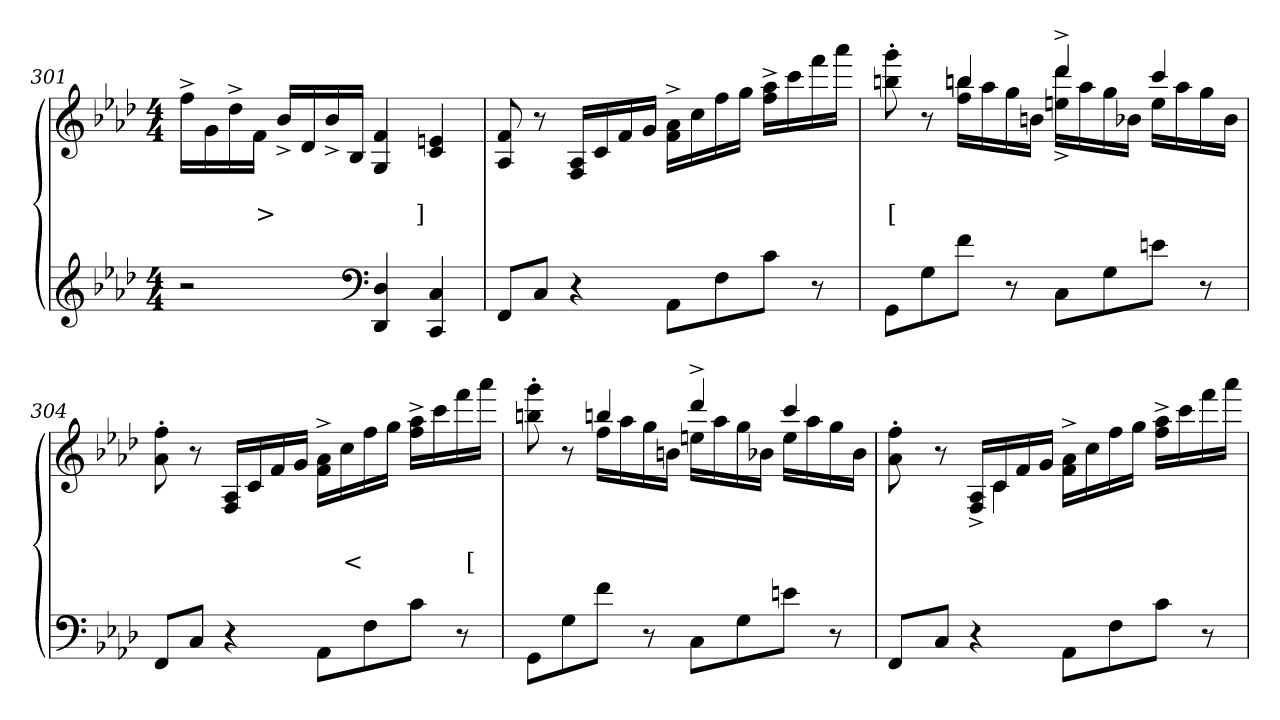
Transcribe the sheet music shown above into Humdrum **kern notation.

**kern	**kern	**text	**text
*part2	*part1	*part1	*part1
*staff2	*staff1	*staff1	*staff1
*clefG2	*clefG2	*	*
*k[b-e-a-d-]	*k[b-e-a-d-]	*	*
*M4/4	*M4/4	*	*
=301	=301	=301	=301
2r	16ff^>LL	.	.
.	16g	.	.
.	16dd-^>	.	.
.	16fJJ	.	>
.	16b-^>LL	.	.
.	16d-	.	.
.	16b-^>	.	.
.	16B-JJ	.	.
*clefF4	*	*	*
4D- 4DD-	4f 4G	.	.
4C 4CC	4en 4c	.	]
=302	=302	=302	=302
8FFL	8f 8A-	.	.
8CJ	8r	.	.
4r	16A- 16FLL	.	.
.	16c	.	.
.	16f	.	.
.	16gJJ	.	.
8AA-L	16a-^> 16f^>LL	.	.
.	16cc	.	.
8F	16ff	.	.
.	16ggJJ	.	.
8cJ	16aa-^> 16ff^>LL	.	.
.	16ccc	.	.
8r	16fff	.	.
.	16aaa-JJ	.	.
=303	=303	=303	=303
*	*^	*	*
8GGL	4ryy	8ggg'> 8bbn'>	.	[
8G	.	8r	.	.
8fJ	4bbn	16bbn 16ffLL	.	.
.	.	16aa-	.	.
8r	.	16gg	.	.
.	.	16bnJJ	.	.
8CL	4ddd-^>	16ddd-^> 16een^>LL	.	.
.	.	16aa-	.	.
8G	.	16gg	.	.
.	.	16b-XJJ	.	.
8enJ	4ccc	16eeLL	.	.
.	.	16aa-	.	.
8r	.	16gg	.	.
.	.	16b-JJ	.	.
*	*v	*v	*	*
=304	=304	=304	=304
8FFL	8ff'> 8a-'>	.	.
8CJ	8r	.	.
4r	16A- 16FLL	.	.
.	16c	.	.
.	16f	.	.
.	16gJJ	.	.
8AA-L	16a-^> 16f^>LL	.	.
.	16cc	.	<
8F	16ff	.	.
.	16ggJJ	.	.
8cJ	16aa-^> 16ff^>LL	.	.
.	16ccc	.	.
8r	16fff	.	.
.	16aaa-JJ	.	[
=305	=305	=305	=305
*	*^	*	*
8GGL	4ryy	8ggg'> 8bbn'>	.	.
8G	.	8r	.	.
8fJ	4bbn	16ffLL	.	.
.	.	16aa-	.	.
8r	.	16gg	.	.
.	.	16bnJJ	.	.
8CL	4ddd-^>	16eenLL	.	.
.	.	16aa-	.	.
8G	.	16gg	.	.
.	.	16b-XJJ	.	.
8enJ	4ccc	16eeLL	.	.
.	.	16aa-	.	.
8r	.	16gg	.	.
.	.	16b-JJ	.	.
=306	=306	=306	=306	=306
8FFL	8ff'> 8a-'>	16ryy	.	.
*	*v	*v	*	*
8CJ	8r	.	.
4r	16A-^> 16F^>LL	.	.
*	*^	*	*
.	16c	4c\	.	.
.	16f	.	.	.
.	16gJJ	.	.	.
8AA-L	16a-\^> 16f\^>LL	.	.	.
.	16cc\	4..ryy	.	.
8F	16ff	.	.	.
.	16ggJJ	.	.	.
8cJ	16aa-^> 16ff^>LL	.	.	.
.	16ccc	.	.	.
8r	16fff	.	.	.
.	16aaa-JJ	.	.	.
*	*v	*v	*	*
=	=	=	=
*-	*-	*-	*-
